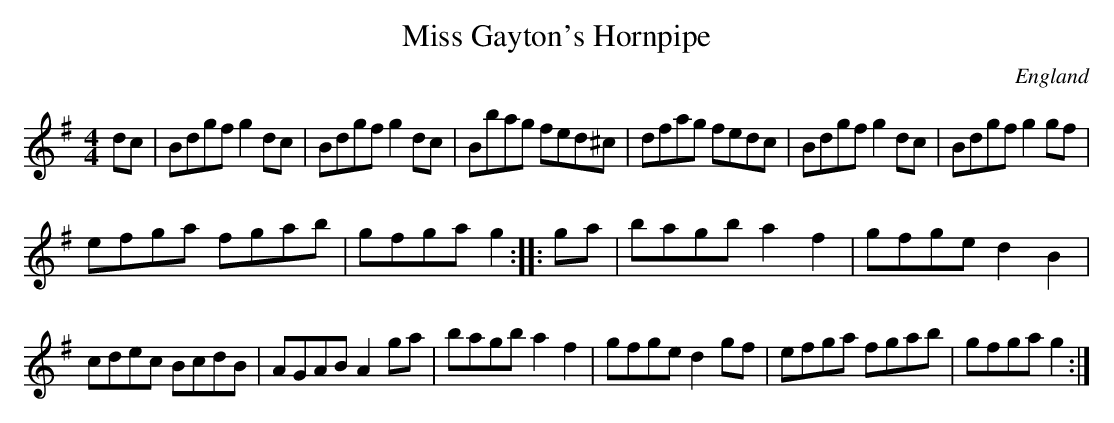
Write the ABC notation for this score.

X:1
T:Miss Gayton's Hornpipe
M:4/4
O:England
K:G major
dc|\
Bdgf g2dc| Bdgf g2dc| \
Bbag fed^c| dfag fedc|\
Bdgf g2dc| Bdgf g2gf|
efga fgab| gfga g2::\
ga|\
bagb a2f2| gfge d2B2|
cdec BcdB| AGAB A2ga|\
bagb a2f2| gfge d2gf| \
efga fgab| gfga g2:|
